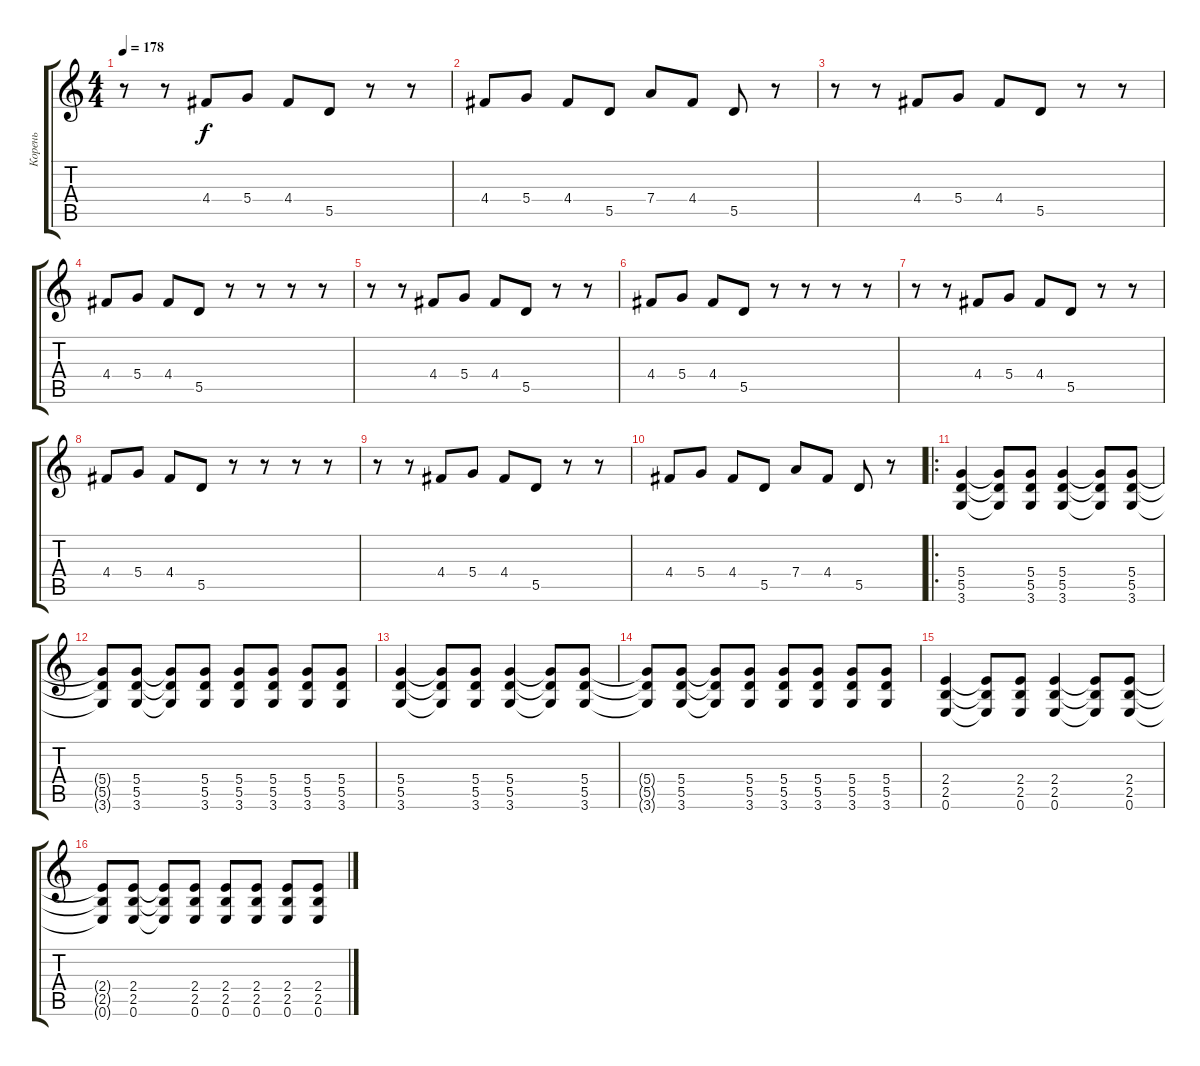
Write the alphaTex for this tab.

\track ("Корень" "Корень") {instrument electricguitarclean}
\staff {score tabs}
\tuning (E4 B3 G3 D3 A2 E2) {hide}
\ts (4 4)
\tempo 178
\clef g2
\ks c
r.8{dy f} r.8 4.4.8 5.4.8 4.4.8 5.5.8 r.8 r.8 |
4.4.8 5.4.8 4.4.8 5.5.8 7.4.8 4.4.8 5.5.8 r.8 |
r.8 r.8 4.4.8 5.4.8 4.4.8 5.5.8 r.8 r.8 |
4.4.8 5.4.8 4.4.8 5.5.8 r.8 r.8 r.8 r.8 |
r.8 r.8 4.4.8 5.4.8 4.4.8 5.5.8 r.8 r.8 |
4.4.8 5.4.8 4.4.8 5.5.8 r.8 r.8 r.8 r.8 |
r.8 r.8 4.4.8 5.4.8 4.4.8 5.5.8 r.8 r.8 |
4.4.8 5.4.8 4.4.8 5.5.8 r.8 r.8 r.8 r.8 |
r.8 r.8 4.4.8 5.4.8 4.4.8 5.5.8 r.8 r.8 |
4.4.8 5.4.8 4.4.8 5.5.8 7.4.8 4.4.8 5.5.8 r.8 |
\ro
(5.4 5.5 3.6).4{volume 14 instrument overdrivenguitar} (5.4{t} 5.5{t} 3.6{t}).8 (5.4 5.5 3.6).8 (5.4 5.5 3.6).4 (5.4{t} 5.5{t} 3.6{t}).8 (5.4 5.5 3.6).8 |
(5.4{t} 5.5{t} 3.6{t}).8 (5.4 5.5 3.6).8 (5.4{t} 5.5{t} 3.6{t}).8 (5.4 5.5 3.6).8 (5.4 5.5 3.6).8 (5.4 5.5 3.6).8 (5.4 5.5 3.6).8 (5.4 5.5 3.6).8 |
(5.4 5.5 3.6).4{volume 14 instrument overdrivenguitar} (5.4{t} 5.5{t} 3.6{t}).8 (5.4 5.5 3.6).8 (5.4 5.5 3.6).4 (5.4{t} 5.5{t} 3.6{t}).8 (5.4 5.5 3.6).8 |
(5.4{t} 5.5{t} 3.6{t}).8 (5.4 5.5 3.6).8 (5.4{t} 5.5{t} 3.6{t}).8 (5.4 5.5 3.6).8 (5.4 5.5 3.6).8 (5.4 5.5 3.6).8 (5.4 5.5 3.6).8 (5.4 5.5 3.6).8 |
(2.4 2.5 0.6).4{volume 14 instrument overdrivenguitar} (2.4{t} 2.5{t} 0.6{t}).8 (2.4 2.5 0.6).8 (2.4 2.5 0.6).4 (2.4{t} 2.5{t} 0.6{t}).8 (2.4 2.5 0.6).8 |
(2.4{t} 2.5{t} 0.6{t}).8 (2.4 2.5 0.6).8 (2.4{t} 2.5{t} 0.6{t}).8 (2.4 2.5 0.6).8 (2.4 2.5 0.6).8 (2.4 2.5 0.6).8 (2.4 2.5 0.6).8 (2.4 2.5 0.6).8
